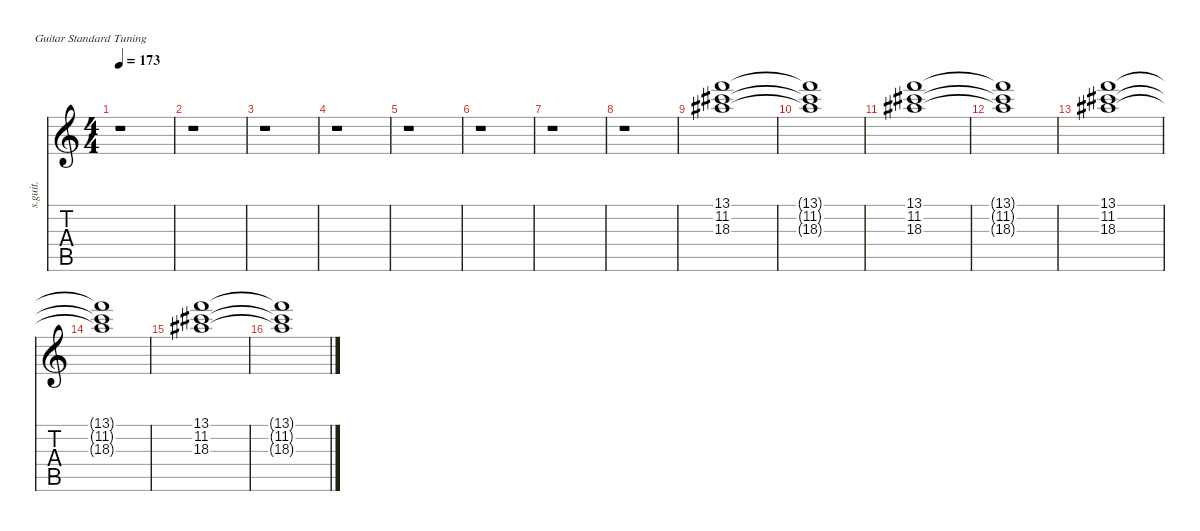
\defaultSystemsLayout 4
\hideDynamics
\bracketExtendMode nobrackets
\track ("Synthesizer #1 (Right Hand)" "s.guit.") {instrument lead1square}
\staff {score tabs}
\tuning (E4 B3 G3 D3 A2 E2)
\displaytranspose 12
\ts (4 4)
\tempo 173
\clef g2
\ks c
r.1{dy mf} |
r.1 |
r.1 |
r.1 |
r.1 |
r.1 |
r.1 |
r.1 |
(13.1 11.2{acc #} 18.3{acc #}).1{lyrics (0 "") lyrics (1 "") lyrics (2 "") lyrics (3 "") lyrics (4 "")} |
(13.1{t} 18.3{t acc #} 11.2{t acc #}).1{lyrics (0 "") lyrics (1 "") lyrics (2 "") lyrics (3 "") lyrics (4 "")} |
(13.1 18.3{acc #} 11.2{acc #}).1{lyrics (0 "") lyrics (1 "") lyrics (2 "") lyrics (3 "") lyrics (4 "")} |
(13.1{t} 18.3{t acc #} 11.2{t acc #}).1{lyrics (0 "") lyrics (1 "") lyrics (2 "") lyrics (3 "") lyrics (4 "")} |
(13.1 11.2{acc #} 18.3{acc #}).1{lyrics (0 "") lyrics (1 "") lyrics (2 "") lyrics (3 "") lyrics (4 "")} |
(13.1{t} 18.3{t acc #} 11.2{t acc #}).1{lyrics (0 "") lyrics (1 "") lyrics (2 "") lyrics (3 "") lyrics (4 "")} |
(13.1 18.3{acc #} 11.2{acc #}).1{lyrics (0 "") lyrics (1 "") lyrics (2 "") lyrics (3 "") lyrics (4 "")} |
(13.1{t} 18.3{t acc #} 11.2{t acc #}).1{lyrics (0 "") lyrics (1 "") lyrics (2 "") lyrics (3 "") lyrics (4 "")}
